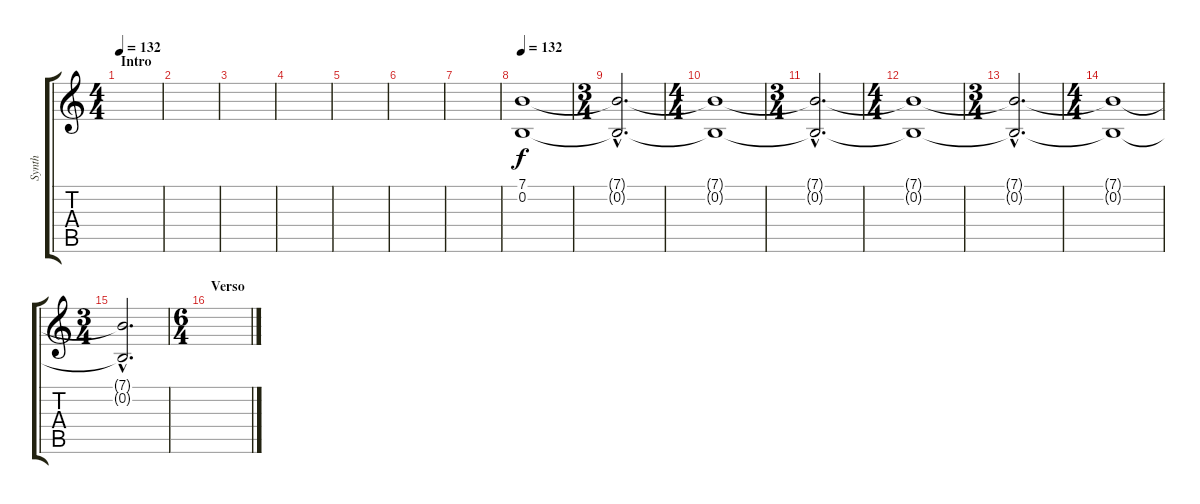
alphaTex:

\track ("Synth" "Synth") {instrument stringensemble1}
\staff {score tabs}
\tuning (E4 B3 G3 D3 A2 E2) {hide}
\ts (4 4)
\section ("" "Intro")
\tempo 132
\tempo 130
\tempo 132
\clef g2
\ks c
|
|
|
|
|
|
|
\tempo 132
(7.1 0.2).1 |
\ts (3 4)
(7.1{hac t} 0.2{hac t}).2{d} |
\ts (4 4)
(7.1{t} 0.2{t}).1 |
\ts (3 4)
(7.1{hac t} 0.2{hac t}).2{d} |
\ts (4 4)
(7.1{t} 0.2{t}).1 |
\ts (3 4)
(7.1{hac t} 0.2{hac t}).2{d} |
\ts (4 4)
(7.1{t} 0.2{t}).1 |
\ts (3 4)
(7.1{hac t} 0.2{hac t}).2{d} |
\ts (6 4)
\section ("" "Verso")
